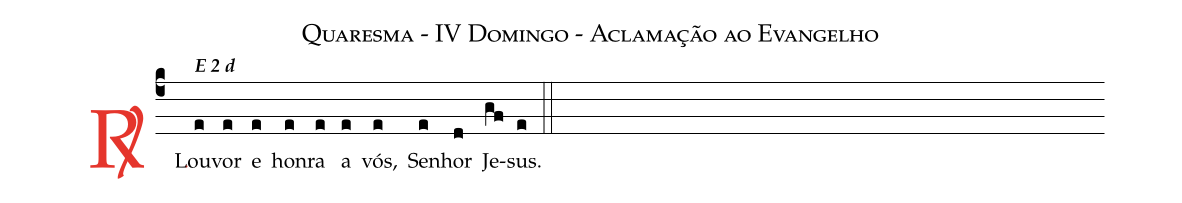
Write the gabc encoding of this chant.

name: Quaresma - IV Domingo - Aclamação ao Evangelho;
%%
(c4)

<c><sp>R/</sp>.</c>() Lou<alt>\textbf{E 2 d}</alt>(e)vor(e) e(e) hon(e)ra(e) a(e) vós,(e) Se(e)nhor(d) Je(gf)sus.(e)

(::)
